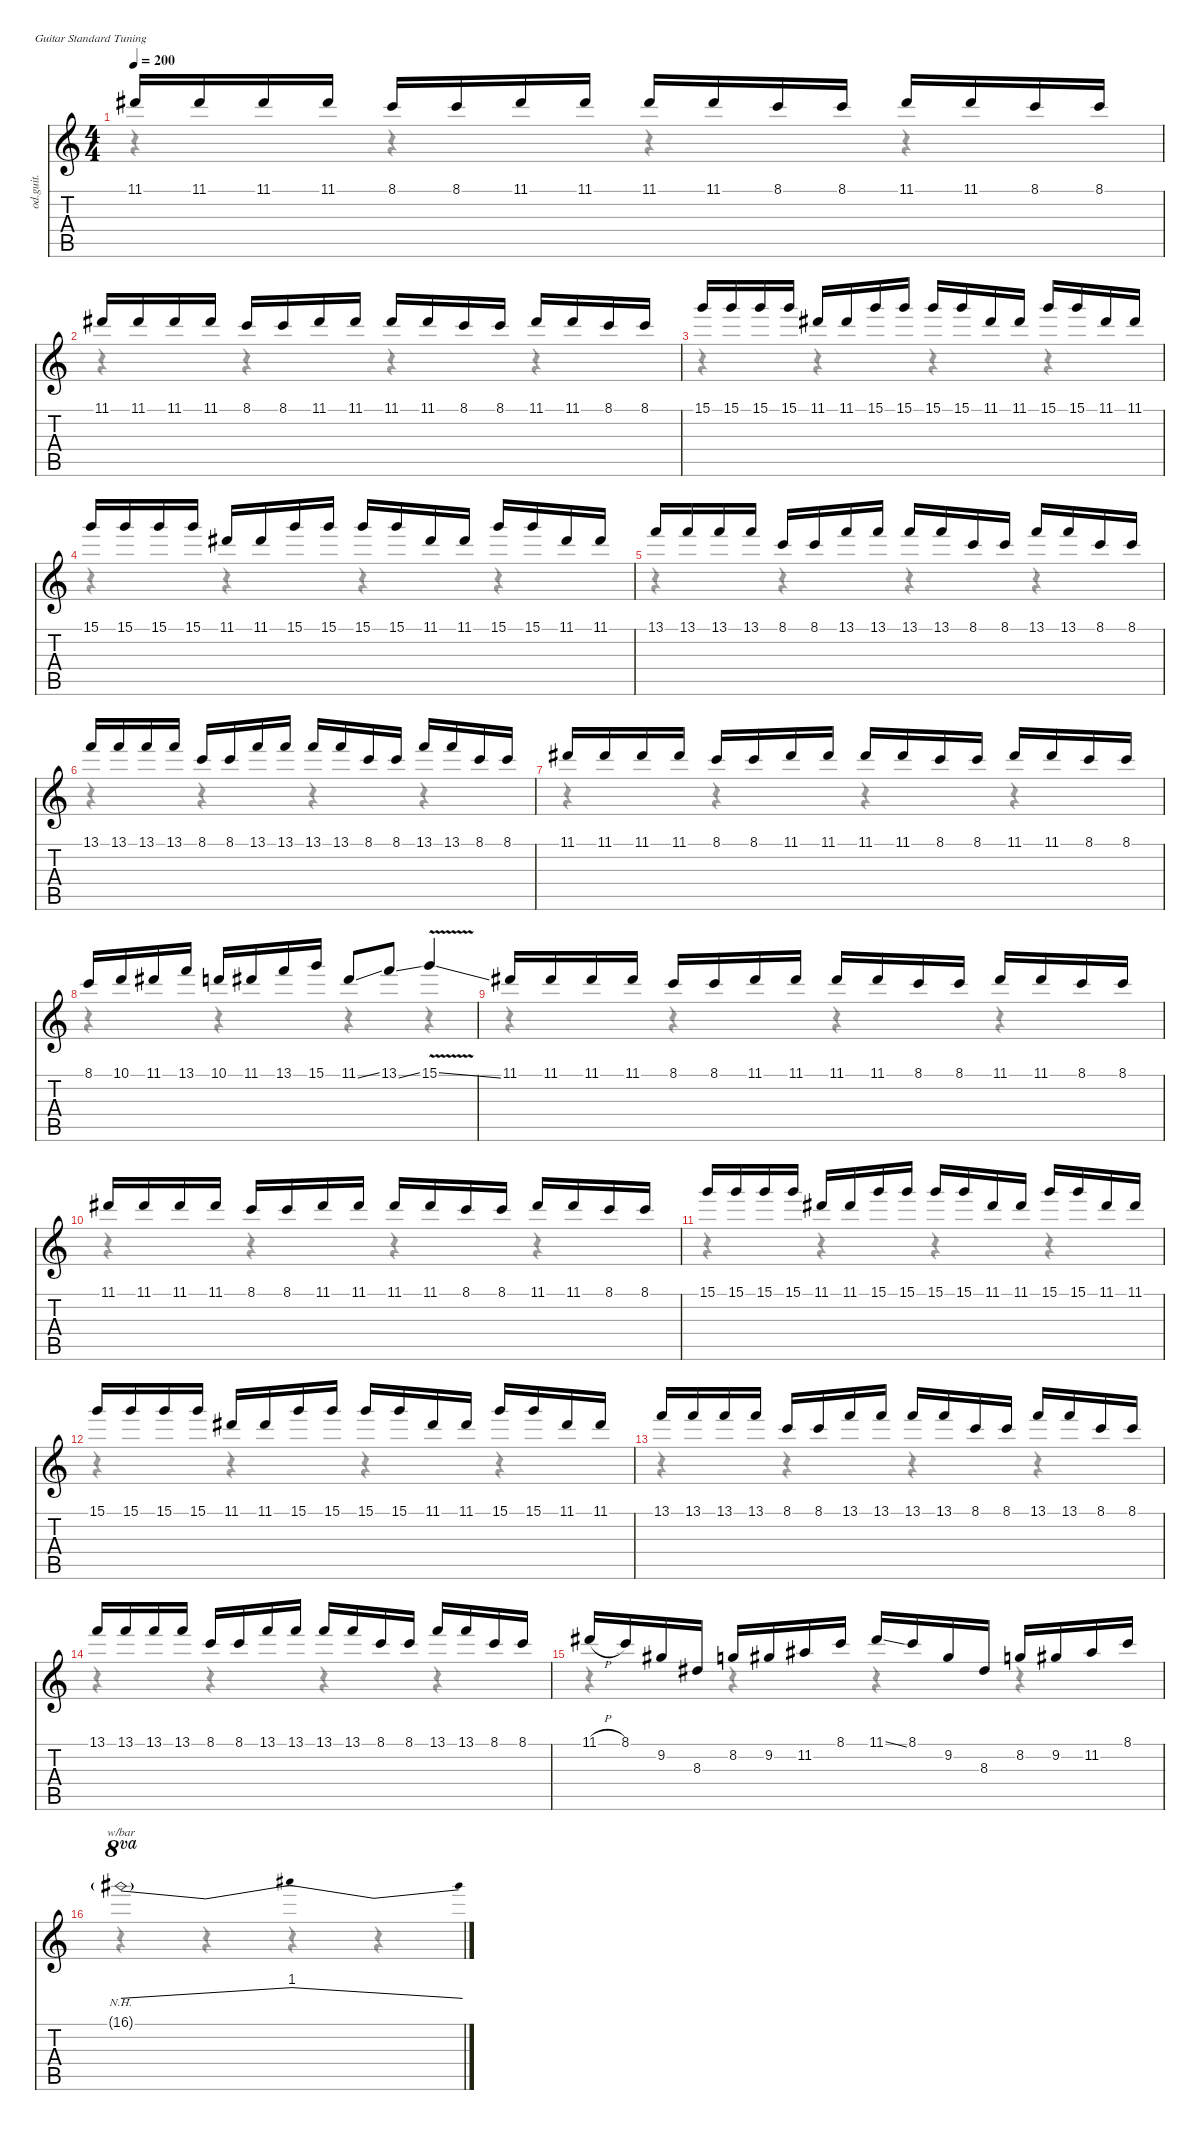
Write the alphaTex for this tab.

\hideDynamics
\bracketExtendMode nobrackets
\otherSystemsTrackNameOrientation horizontal
\track ("Lead 1" "od.guit.") {instrument overdrivenguitar}
\staff {score tabs}
\tuning (E4 B3 G3 D3 A2 E2)
\voice
\ts (4 4)
\section ("" "")
\scale
0.973373
\tempo 200
\accidentals auto
\clef g2
\ottava regular
\simile none
\ks c
11.1{acc #}.16{dy f beam Up} 11.1{acc #}.16{beam Up} 11.1{acc #}.16{beam Up} 11.1{acc #}.16{beam Up} 8.1.16{beam Up} 8.1.16{beam Up} 11.1{acc #}.16{beam Up} 11.1{acc #}.16{beam Up} 11.1{acc #}.16{beam Up} 11.1{acc #}.16{beam Up} 8.1.16{beam Up} 8.1.16{beam Up} 11.1{acc #}.16{beam Up} 11.1{acc #}.16{beam Up} 8.1.16{beam Up} 8.1.16{beam Up} |
\scale
0.973373 11.1{acc #}.16{beam Up} 11.1{acc #}.16{beam Up} 11.1{acc #}.16{beam Up} 11.1{acc #}.16{beam Up} 8.1.16{beam Up} 8.1.16{beam Up} 11.1{acc #}.16{beam Up} 11.1{acc #}.16{beam Up} 11.1{acc #}.16{beam Up} 11.1{acc #}.16{beam Up} 8.1.16{beam Up} 8.1.16{beam Up} 11.1{acc #}.16{beam Up} 11.1{acc #}.16{beam Up} 8.1.16{beam Up} 8.1.16{beam Up} |
\scale
1.05948 15.1.16{beam Up} 15.1.16{beam Up} 15.1.16{beam Up} 15.1.16{beam Up} 11.1{acc #}.16{beam Up} 11.1{acc #}.16{beam Up} 15.1.16{beam Up} 15.1.16{beam Up} 15.1.16{beam Up} 15.1.16{beam Up} 11.1{acc #}.16{beam Up} 11.1{acc #}.16{beam Up} 15.1.16{beam Up} 15.1.16{beam Up} 11.1{acc #}.16{beam Up} 11.1{acc #}.16{beam Up} |
\scale
0.978277 15.1.16{beam Up} 15.1.16{beam Up} 15.1.16{beam Up} 15.1.16{beam Up} 11.1{acc #}.16{beam Up} 11.1{acc #}.16{beam Up} 15.1.16{beam Up} 15.1.16{beam Up} 15.1.16{beam Up} 15.1.16{beam Up} 11.1{acc #}.16{beam Up} 11.1{acc #}.16{beam Up} 15.1.16{beam Up} 15.1.16{beam Up} 11.1{acc #}.16{beam Up} 11.1{acc #}.16{beam Up} |
\scale
1.00034 13.1.16{beam Up} 13.1.16{beam Up} 13.1.16{beam Up} 13.1.16{beam Up} 8.1.16{beam Up} 8.1.16{beam Up} 13.1.16{beam Up} 13.1.16{beam Up} 13.1.16{beam Up} 13.1.16{beam Up} 8.1.16{beam Up} 8.1.16{beam Up} 13.1.16{beam Up} 13.1.16{beam Up} 8.1.16{beam Up} 8.1.16{beam Up} |
\scale
1.00034 13.1.16{beam Up} 13.1.16{beam Up} 13.1.16{beam Up} 13.1.16{beam Up} 8.1.16{beam Up} 8.1.16{beam Up} 13.1.16{beam Up} 13.1.16{beam Up} 13.1.16{beam Up} 13.1.16{beam Up} 8.1.16{beam Up} 8.1.16{beam Up} 13.1.16{beam Up} 13.1.16{beam Up} 8.1.16{beam Up} 8.1.16{beam Up} |
\scale
0.970921 11.1{acc #}.16{beam Up} 11.1{acc #}.16{beam Up} 11.1{acc #}.16{beam Up} 11.1{acc #}.16{beam Up} 8.1.16{beam Up} 8.1.16{beam Up} 11.1{acc #}.16{beam Up} 11.1{acc #}.16{beam Up} 11.1{acc #}.16{beam Up} 11.1{acc #}.16{beam Up} 8.1.16{beam Up} 8.1.16{beam Up} 11.1{acc #}.16{beam Up} 11.1{acc #}.16{beam Up} 8.1.16{beam Up} 8.1.16{beam Up} |
\scale
0.990634 8.1.16{beam Up} 10.1.16{beam Up} 11.1{acc #}.16{beam Up} 13.1.16{beam Up} 10.1.16{beam Up} 11.1{acc #}.16{beam Up} 13.1.16{beam Up} 15.1.16{beam Up} 11.1{ss acc #}.8{beam Up} 13.1{ss}.8{beam Up} 15.1{v ss}.4{beam Up} |
\section ("" "")
\scale
1.06461 11.1{acc #}.16{beam Up} 11.1{acc #}.16{beam Up} 11.1{acc #}.16{beam Up} 11.1{acc #}.16{beam Up} 8.1.16{beam Up} 8.1.16{beam Up} 11.1{acc #}.16{beam Up} 11.1{acc #}.16{beam Up} 11.1{acc #}.16{beam Up} 11.1{acc #}.16{beam Up} 8.1.16{beam Up} 8.1.16{beam Up} 11.1{acc #}.16{beam Up} 11.1{acc #}.16{beam Up} 8.1.16{beam Up} 8.1.16{beam Up} |
\scale
0.979723 11.1{acc #}.16{beam Up} 11.1{acc #}.16{beam Up} 11.1{acc #}.16{beam Up} 11.1{acc #}.16{beam Up} 8.1.16{beam Up} 8.1.16{beam Up} 11.1{acc #}.16{beam Up} 11.1{acc #}.16{beam Up} 11.1{acc #}.16{beam Up} 11.1{acc #}.16{beam Up} 8.1.16{beam Up} 8.1.16{beam Up} 11.1{acc #}.16{beam Up} 11.1{acc #}.16{beam Up} 8.1.16{beam Up} 8.1.16{beam Up} |
\scale
0.972368 15.1.16{beam Up} 15.1.16{beam Up} 15.1.16{beam Up} 15.1.16{beam Up} 11.1{acc #}.16{beam Up} 11.1{acc #}.16{beam Up} 15.1.16{beam Up} 15.1.16{beam Up} 15.1.16{beam Up} 15.1.16{beam Up} 11.1{acc #}.16{beam Up} 11.1{acc #}.16{beam Up} 15.1.16{beam Up} 15.1.16{beam Up} 11.1{acc #}.16{beam Up} 11.1{acc #}.16{beam Up} |
\scale
0.979723 15.1.16{beam Up} 15.1.16{beam Up} 15.1.16{beam Up} 15.1.16{beam Up} 11.1{acc #}.16{beam Up} 11.1{acc #}.16{beam Up} 15.1.16{beam Up} 15.1.16{beam Up} 15.1.16{beam Up} 15.1.16{beam Up} 11.1{acc #}.16{beam Up} 11.1{acc #}.16{beam Up} 15.1.16{beam Up} 15.1.16{beam Up} 11.1{acc #}.16{beam Up} 11.1{acc #}.16{beam Up} |
\scale
1.00179 13.1.16{beam Up} 13.1.16{beam Up} 13.1.16{beam Up} 13.1.16{beam Up} 8.1.16{beam Up} 8.1.16{beam Up} 13.1.16{beam Up} 13.1.16{beam Up} 13.1.16{beam Up} 13.1.16{beam Up} 8.1.16{beam Up} 8.1.16{beam Up} 13.1.16{beam Up} 13.1.16{beam Up} 8.1.16{beam Up} 8.1.16{beam Up} |
\scale
1.00179 13.1.16{beam Up} 13.1.16{beam Up} 13.1.16{beam Up} 13.1.16{beam Up} 8.1.16{beam Up} 8.1.16{beam Up} 13.1.16{beam Up} 13.1.16{beam Up} 13.1.16{beam Up} 13.1.16{beam Up} 8.1.16{beam Up} 8.1.16{beam Up} 13.1.16{beam Up} 13.1.16{beam Up} 8.1.16{beam Up} 8.1.16{beam Up} |
\scale
1.08042 11.1{h acc #}.16{beam Up} 8.1.16{beam Up} 9.2{acc #}.16{beam Up} 8.3{acc #}.16{beam Up} 8.2.16{beam Up} 9.2{acc #}.16{beam Up} 11.2{acc #}.16{beam Up} 8.1.16{beam Up} 11.1{ss acc #}.16{beam Up} 8.1.16{beam Up} 9.2{acc #}.16{beam Up} 8.3{acc #}.16{beam Up} 8.2.16{beam Up} 9.2{acc #}.16{beam Up} 11.2{acc #}.16{beam Up} 8.1.16{beam Up} |
\scale
0.988623 16.1{nh g acc #}.1{tbe (dip default 0 0 30 4 60 0) ot 8va dy mf beam Up}
\voice
\clef g2
\ottava regular
\simile none
\ks c
r.4{dy mf beam Down} r.4{beam Down} r.4{beam Down} r.4{beam Down} |
r.4{beam Down} r.4{beam Down} r.4{beam Down} r.4{beam Down} |
r.4{beam Down} r.4{beam Down} r.4{beam Down} r.4{beam Down} |
r.4{beam Down} r.4{beam Down} r.4{beam Down} r.4{beam Down} |
r.4{beam Down} r.4{beam Down} r.4{beam Down} r.4{beam Down} |
r.4{beam Down} r.4{beam Down} r.4{beam Down} r.4{beam Down} |
r.4{beam Down} r.4{beam Down} r.4{beam Down} r.4{beam Down} |
r.4{beam Down} r.4{beam Down} r.4{beam Down} r.4{beam Down} |
r.4{beam Down} r.4{beam Down} r.4{beam Down} r.4{beam Down} |
r.4{beam Down} r.4{beam Down} r.4{beam Down} r.4{beam Down} |
r.4{beam Down} r.4{beam Down} r.4{beam Down} r.4{beam Down} |
r.4{beam Down} r.4{beam Down} r.4{beam Down} r.4{beam Down} |
r.4{beam Down} r.4{beam Down} r.4{beam Down} r.4{beam Down} |
r.4{beam Down} r.4{beam Down} r.4{beam Down} r.4{beam Down} |
r.4{beam Down} r.4{beam Down} r.4{beam Down} r.4{beam Down} |
r.4{beam Down} r.4{beam Down} r.4{beam Down} r.4{beam Down}
